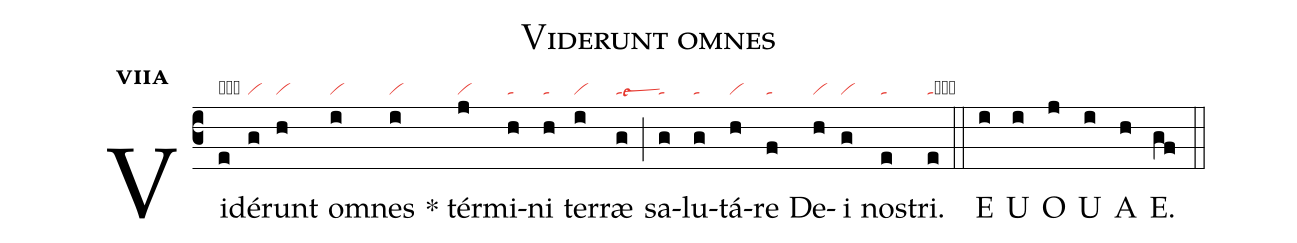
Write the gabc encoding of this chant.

name:Viderunt omnes;
office-part:an;
mode:7a;
nabc-lines:1;
%%
initial-style: 1;
name:Viderunt omnes;
mode: 7;
office-part: Antiphona;
annotation: Ant.;
annotation: vii a;
nabc-lines:1;
%%
(c3) Vi(e|obta)dé(g|vi)runt(h|vi) om(i|vi)nes(i|vi) <sp>*</sp> tér(j|vi)mi(h|ta)ni(h|ta) ter(i|vi)ræ(g|talsew3) (;) sa(g|ta)lu(g|ta)tá(h|vi)re(f|ta) De(h|vi)i(g|vi) nos(e|ta)tri.(e|tacb) (::)

<eu>E(i) U(i) O(j) U(i) A(h) E.(gf) </eu>(::)
